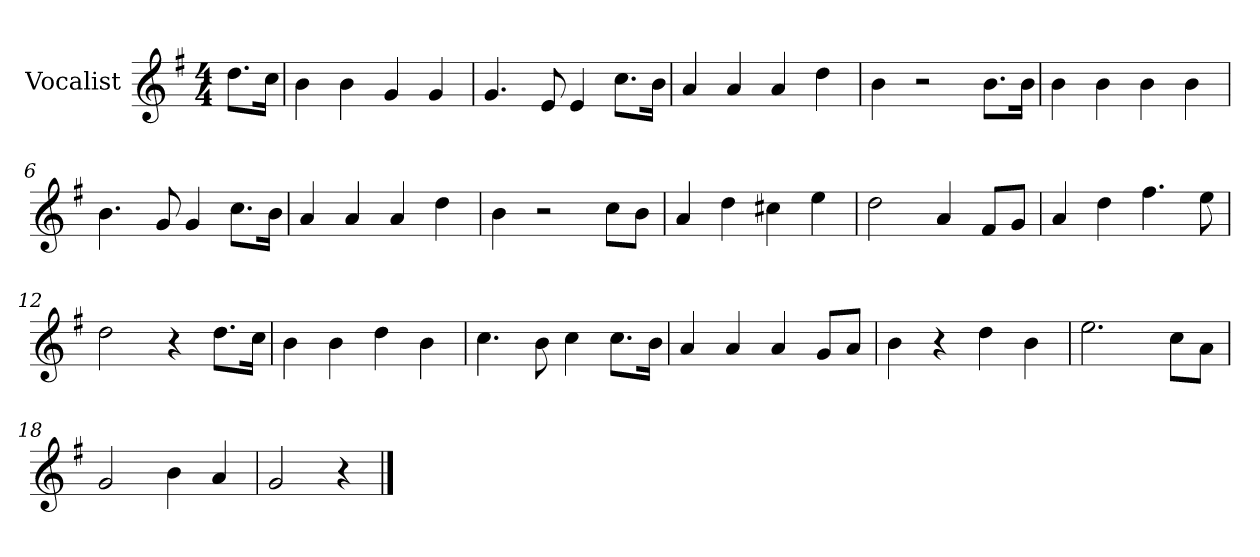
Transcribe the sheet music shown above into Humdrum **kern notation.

**kern
*part1
*staff1
*I"Vocalist
*k[f#]
*G:
*M4/4
=
8.ddL
16ccJk
=1
4b
4b
4g
4g
=2
4.g
8e
4e
8.ccL
16bJk
=3
4a
4a
4a
4dd
=4
4b
2r
8.bL
16bJk
=5
4b
4b
4b
4b
=6
4.b
8g
4g
8.ccL
16bJk
=7
4a
4a
4a
4dd
=8
4b
2r
8ccL
8bJ
=9
4a
4dd
4cc#X
4ee
=10
2dd
4a
8f#L
8gJ
=11
4a
4dd
4.ff#
8ee
=12
2dd
4r
8.ddL
16ccJk
=13
4b
4b
4dd
4b
=14
4.cc
8b
4cc
8.ccL
16bJk
=15
4a
4a
4a
8gL
8aJ
=16
4b
4r
4dd
4b
=17
2.ee
8ccL
8aJ
=18
2g
4b
4a
=19
2g
4r
==
*-
